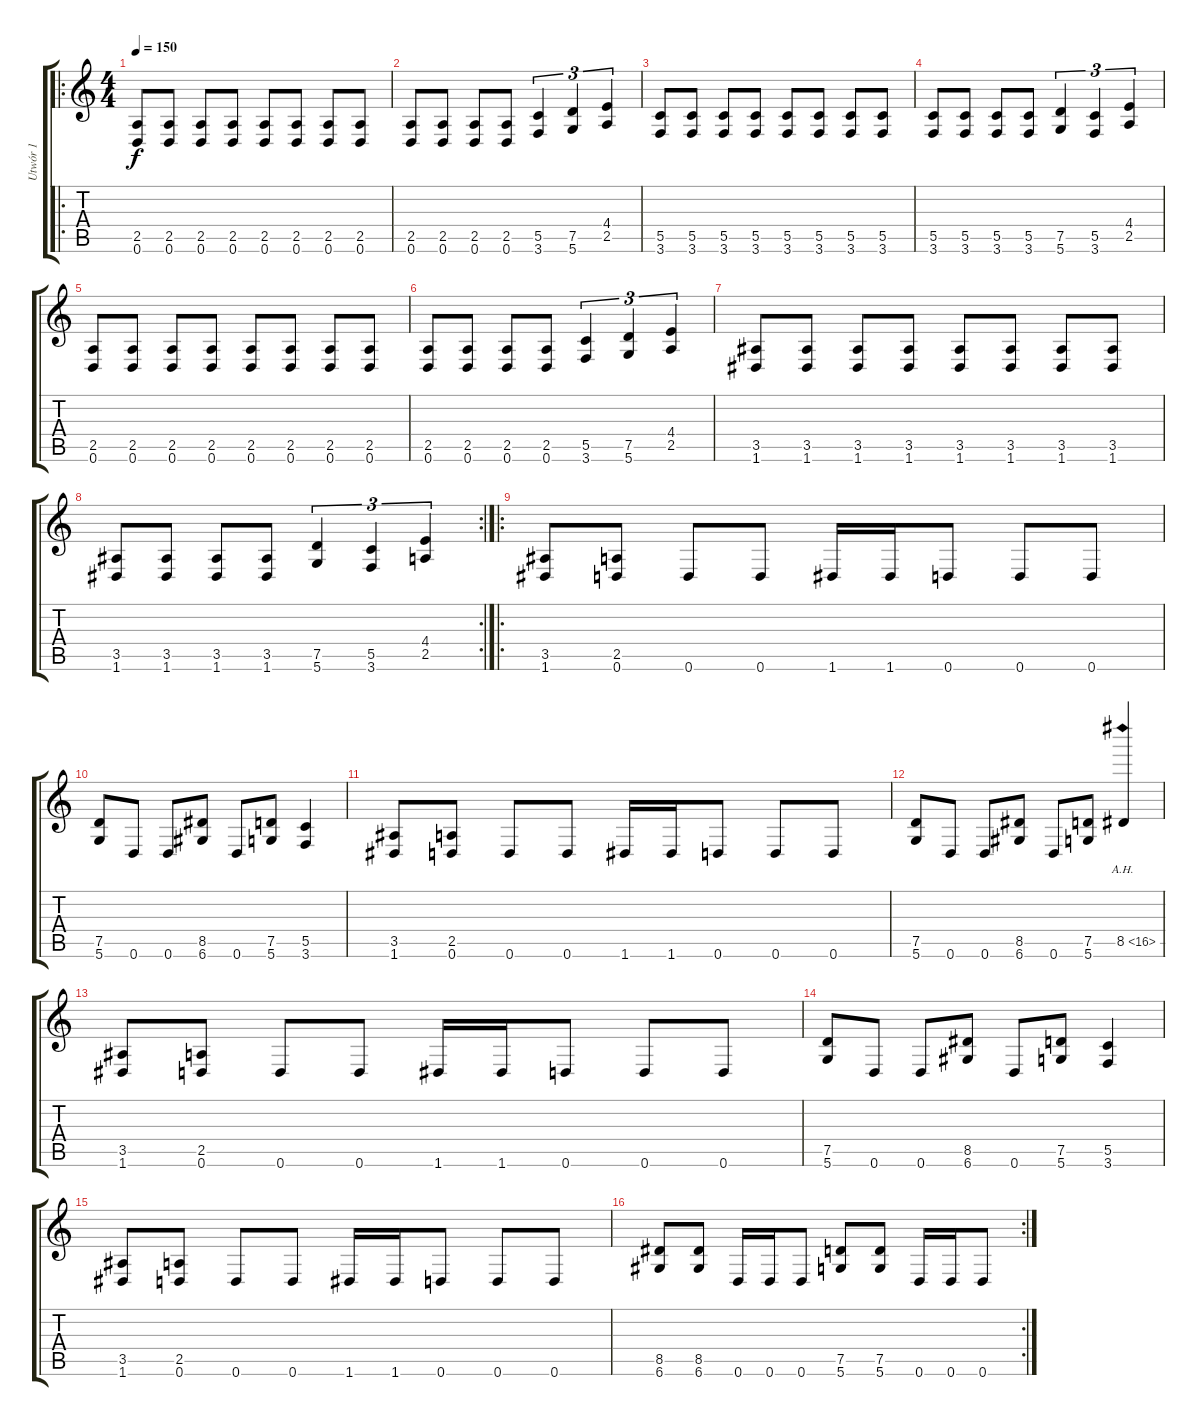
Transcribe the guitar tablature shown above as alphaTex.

\track ("Utwór 1" "Utwór 1") {instrument distortionguitar}
\staff {score tabs}
\tuning (D4 A3 F3 C3 G2 D2) {hide}
\ro
\ts (4 4)
\tempo 150
\clef g2
\ks c
(2.5 0.6).8{dy f} (2.5 0.6).8 (2.5 0.6).8 (2.5 0.6).8 (2.5 0.6).8 (2.5 0.6).8 (2.5 0.6).8 (2.5 0.6).8 |
(2.5 0.6).8 (2.5 0.6).8 (2.5 0.6).8 (2.5 0.6).8 (5.5 3.6).4{tu (3 2)} (7.5 5.6).4{tu (3 2)} (4.4 2.5).4{tu (3 2)} |
(5.5 3.6).8 (5.5 3.6).8 (5.5 3.6).8 (5.5 3.6).8 (5.5 3.6).8 (5.5 3.6).8 (5.5 3.6).8 (5.5 3.6).8 |
(5.5 3.6).8 (5.5 3.6).8 (5.5 3.6).8 (5.5 3.6).8 (7.5 5.6).4{tu (3 2)} (5.5 3.6).4{tu (3 2)} (4.4 2.5).4{tu (3 2)} |
(2.5 0.6).8 (2.5 0.6).8 (2.5 0.6).8 (2.5 0.6).8 (2.5 0.6).8 (2.5 0.6).8 (2.5 0.6).8 (2.5 0.6).8 |
(2.5 0.6).8 (2.5 0.6).8 (2.5 0.6).8 (2.5 0.6).8 (5.5 3.6).4{tu (3 2)} (7.5 5.6).4{tu (3 2)} (4.4 2.5).4{tu (3 2)} |
(3.5 1.6).8 (3.5 1.6).8 (3.5 1.6).8 (3.5 1.6).8 (3.5 1.6).8 (3.5 1.6).8 (3.5 1.6).8 (3.5 1.6).8 |
\rc 2
(3.5 1.6).8 (3.5 1.6).8 (3.5 1.6).8 (3.5 1.6).8 (7.5 5.6).4{tu (3 2)} (5.5 3.6).4{tu (3 2)} (4.4 2.5).4{tu (3 2)} |
\ro
(3.5 1.6).8 (2.5 0.6).8 0.6.8 0.6.8 1.6.16 1.6.16 0.6.8 0.6.8 0.6.8 |
(7.5 5.6).8 0.6.8 0.6.8 (8.5 6.6).8 0.6.8 (7.5 5.6).8 (5.5 3.6).4 |
(3.5 1.6).8 (2.5 0.6).8 0.6.8 0.6.8 1.6.16 1.6.16 0.6.8 0.6.8 0.6.8 |
(7.5 5.6).8 0.6.8 0.6.8 (8.5 6.6).8 0.6.8 (7.5 5.6).8 8.5{ah 8}.4 |
(3.5 1.6).8 (2.5 0.6).8 0.6.8 0.6.8 1.6.16 1.6.16 0.6.8 0.6.8 0.6.8 |
(7.5 5.6).8 0.6.8 0.6.8 (8.5 6.6).8 0.6.8 (7.5 5.6).8 (5.5 3.6).4 |
(3.5 1.6).8 (2.5 0.6).8 0.6.8 0.6.8 1.6.16 1.6.16 0.6.8 0.6.8 0.6.8 |
\rc 2
(8.5 6.6).8 (8.5 6.6).8 0.6.16 0.6.16 0.6.8 (7.5 5.6).8 (7.5 5.6).8 0.6.16 0.6.16 0.6.8
